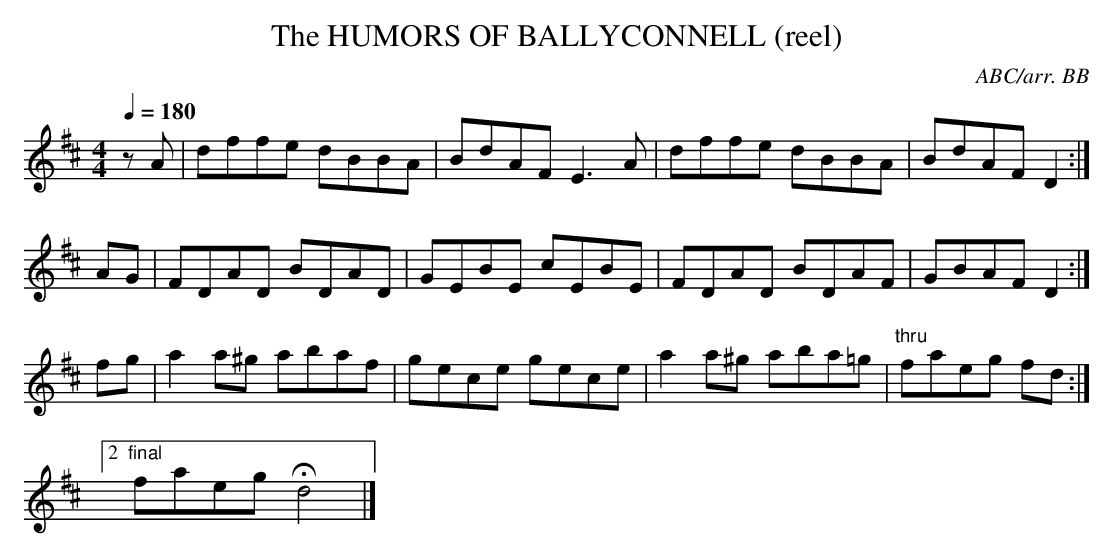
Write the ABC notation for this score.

X:1
T:HUMORS OF BALLYCONNELL (reel), The
C:ABC/arr. BB
Q:1/4=180
M:4/4
L:1/8
K:D
zA | dffe dBBA|BdAF E3A | dffe dBBA |BdAF D2 :|
AG | FDAD BDAD |GEBE cEBE |FDAD BDAF | GBAF D2 :|
fg | a2 a^g abaf | gece gece | a2 a^g aba=g |\
1 "thru"faeg fd :|
[2 "final"faeg Hd4|]
